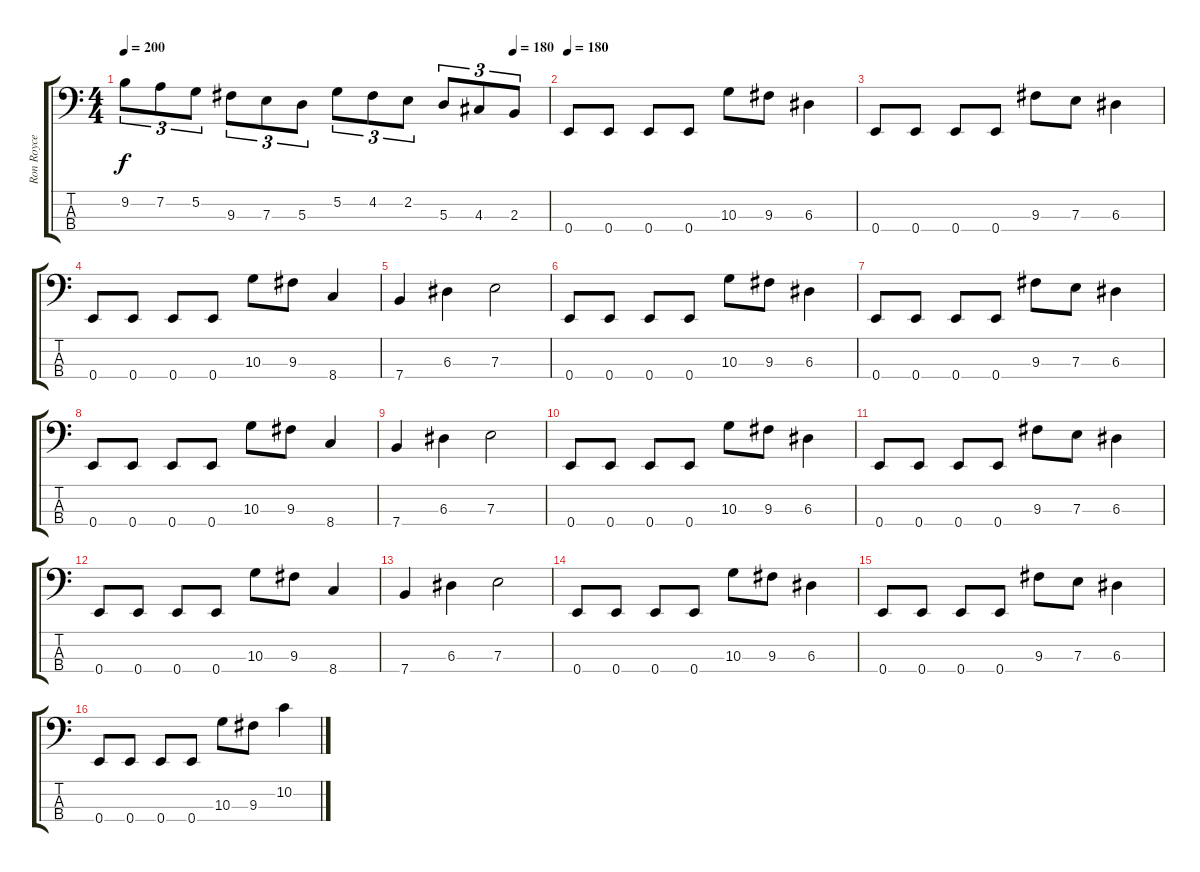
\track ("Ron Royce (BASS)" "Ron Royce ") {instrument electricbassfinger}
\staff {score tabs}
\tuning (G2 D2 A1 E1) {hide}
\ts (4 4)
\tempo 200
\tempo (180 0.9166666666666666)
\clef f4
\ks c
9.2.8{tu (3 2) dy f} 7.2.8{tu (3 2)} 5.2.8{tu (3 2)} 9.3.8{tu (3 2)} 7.3.8{tu (3 2)} 5.3.8{tu (3 2)} 5.2.8{tu (3 2)} 4.2.8{tu (3 2)} 2.2.8{tu (3 2)} 5.3.8{tu (3 2)} 4.3.8{tu (3 2)} 2.3.8{tu (3 2)} |
\tempo 180
0.4.8 0.4.8 0.4.8 0.4.8 10.3.8 9.3.8 6.3.4 |
0.4.8 0.4.8 0.4.8 0.4.8 9.3.8 7.3.8 6.3.4 |
0.4.8 0.4.8 0.4.8 0.4.8 10.3.8 9.3.8 8.4.4 |
7.4.4 6.3.4 7.3.2 |
0.4.8 0.4.8 0.4.8 0.4.8 10.3.8 9.3.8 6.3.4 |
0.4.8 0.4.8 0.4.8 0.4.8 9.3.8 7.3.8 6.3.4 |
0.4.8 0.4.8 0.4.8 0.4.8 10.3.8 9.3.8 8.4.4 |
7.4.4 6.3.4 7.3.2 |
0.4.8 0.4.8 0.4.8 0.4.8 10.3.8 9.3.8 6.3.4 |
0.4.8 0.4.8 0.4.8 0.4.8 9.3.8 7.3.8 6.3.4 |
0.4.8 0.4.8 0.4.8 0.4.8 10.3.8 9.3.8 8.4.4 |
7.4.4 6.3.4 7.3.2 |
0.4.8 0.4.8 0.4.8 0.4.8 10.3.8 9.3.8 6.3.4 |
0.4.8 0.4.8 0.4.8 0.4.8 9.3.8 7.3.8 6.3.4 |
0.4.8 0.4.8 0.4.8 0.4.8 10.3.8 9.3.8 10.2.4
